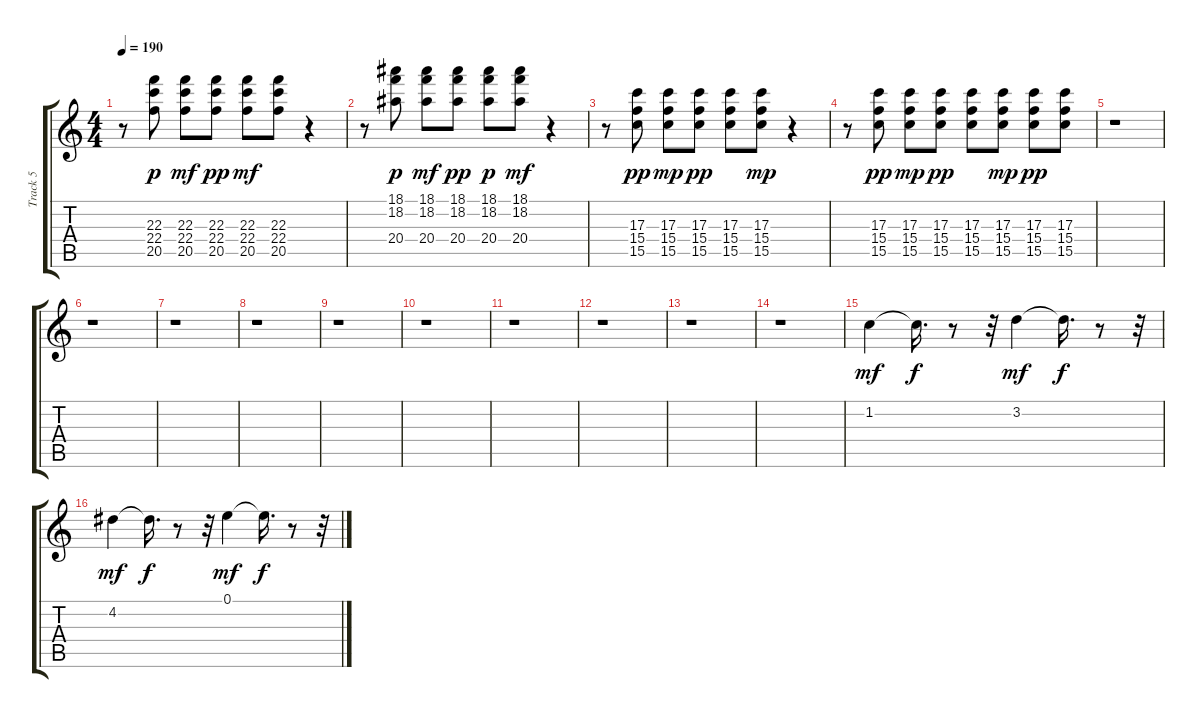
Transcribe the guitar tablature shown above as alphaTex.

\track ("Track 5" "Track 5") {instrument electricguitarclean}
\staff {score tabs}
\tuning (E4 B3 G3 D3 A2 E2) {hide}
\ts (4 4)
\tempo 190
\clef g2
\ks c
r.8{dy pp} (22.3 22.4 20.5).8{dy p} (22.3 22.4 20.5).8{dy mf} (22.3 22.4 20.5).8{dy pp} (22.3 22.4 20.5).8{dy mf} (22.3 22.4 20.5).8 r.4 |
r.8 (18.1 18.2 20.4).8{dy p} (18.1 18.2 20.4).8{dy mf} (18.1 18.2 20.4).8{dy pp} (18.1 18.2 20.4).8{dy p} (18.1 18.2 20.4).8{dy mf} r.4 |
r.8 (17.3 15.4 15.5).8{dy pp} (17.3 15.4 15.5).8{dy mp} (17.3 15.4 15.5).8{dy pp} (17.3 15.4 15.5).8 (17.3 15.4 15.5).8{dy mp} r.4 |
r.8 (17.3 15.4 15.5).8{dy pp} (17.3 15.4 15.5).8{dy mp} (17.3 15.4 15.5).8{dy pp} (17.3 15.4 15.5).8 (17.3 15.4 15.5).8{dy mp} (17.3 15.4 15.5).8{dy pp} (17.3 15.4 15.5).8 |
r.1 |
r.1 |
r.1 |
r.1 |
r.1 |
r.1 |
r.1 |
r.1 |
r.1 |
r.1 |
1.2.4{dy mf balance 12} 1.2{t}.16{d dy f} r.8 r.32 3.2.4{dy mf} 3.2{t}.16{d dy f} r.8 r.32 |
4.2.4{dy mf} 4.2{t}.16{d dy f} r.8 r.32 0.1.4{dy mf} 0.1{t}.16{d dy f} r.8 r.32
